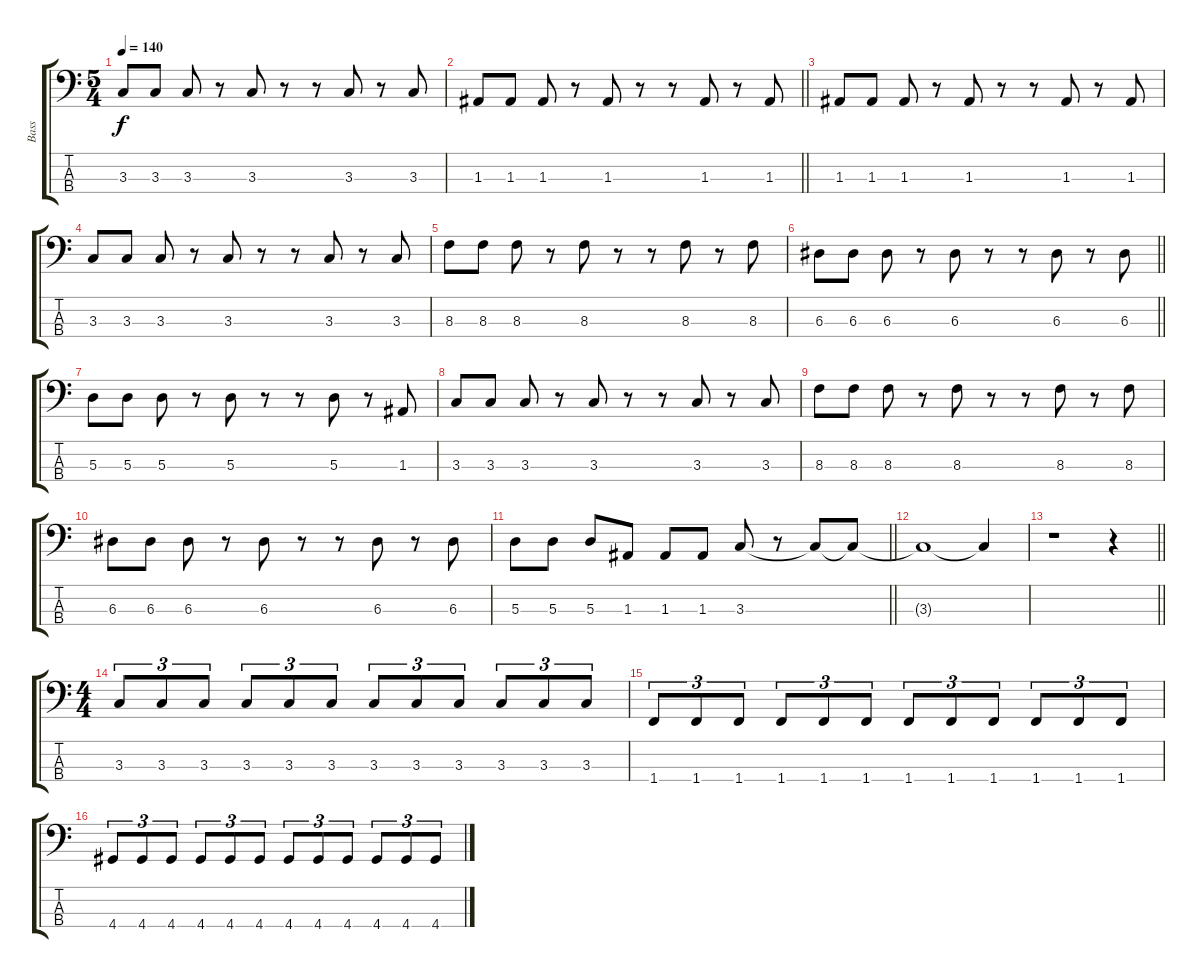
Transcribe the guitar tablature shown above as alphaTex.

\track ("Bass" "Bass") {instrument electricbasspick}
\staff {score tabs}
\tuning (G2 D2 A1 E1) {hide}
\ts (5 4)
\tempo 140
\clef f4
\ks c
3.3.8{dy f} 3.3.8 3.3.8 r.8 3.3.8 r.8 r.8 3.3.8 r.8 3.3.8 |
\barLineRight lightlight
1.3.8 1.3.8 1.3.8 r.8 1.3.8 r.8 r.8 1.3.8 r.8 1.3.8 |
1.3.8 1.3.8 1.3.8 r.8 1.3.8 r.8 r.8 1.3.8 r.8 1.3.8 |
3.3.8 3.3.8 3.3.8 r.8 3.3.8 r.8 r.8 3.3.8 r.8 3.3.8 |
8.3.8 8.3.8 8.3.8 r.8 8.3.8 r.8 r.8 8.3.8 r.8 8.3.8 |
\barLineRight lightlight
6.3.8 6.3.8 6.3.8 r.8 6.3.8 r.8 r.8 6.3.8 r.8 6.3.8 |
5.3.8 5.3.8 5.3.8 r.8 5.3.8 r.8 r.8 5.3.8 r.8 1.3.8 |
3.3.8 3.3.8 3.3.8 r.8 3.3.8 r.8 r.8 3.3.8 r.8 3.3.8 |
8.3.8 8.3.8 8.3.8 r.8 8.3.8 r.8 r.8 8.3.8 r.8 8.3.8 |
6.3.8 6.3.8 6.3.8 r.8 6.3.8 r.8 r.8 6.3.8 r.8 6.3.8 |
\barLineRight lightlight
5.3.8 5.3.8 5.3.8 1.3.8 1.3.8 1.3.8 3.3.8 r.8 3.3{t}.8 3.3{t}.8 |
3.3{t}.1 3.3{t}.4 |
\barLineRight lightlight
r.1 r.4 |
\ts (4 4)
3.3.8{tu (3 2)} 3.3.8{tu (3 2)} 3.3.8{tu (3 2)} 3.3.8{tu (3 2)} 3.3.8{tu (3 2)} 3.3.8{tu (3 2)} 3.3.8{tu (3 2)} 3.3.8{tu (3 2)} 3.3.8{tu (3 2)} 3.3.8{tu (3 2)} 3.3.8{tu (3 2)} 3.3.8{tu (3 2)} |
1.4.8{tu (3 2)} 1.4.8{tu (3 2)} 1.4.8{tu (3 2)} 1.4.8{tu (3 2)} 1.4.8{tu (3 2)} 1.4.8{tu (3 2)} 1.4.8{tu (3 2)} 1.4.8{tu (3 2)} 1.4.8{tu (3 2)} 1.4.8{tu (3 2)} 1.4.8{tu (3 2)} 1.4.8{tu (3 2)} |
4.4.8{tu (3 2)} 4.4.8{tu (3 2)} 4.4.8{tu (3 2)} 4.4.8{tu (3 2)} 4.4.8{tu (3 2)} 4.4.8{tu (3 2)} 4.4.8{tu (3 2)} 4.4.8{tu (3 2)} 4.4.8{tu (3 2)} 4.4.8{tu (3 2)} 4.4.8{tu (3 2)} 4.4.8{tu (3 2)}
